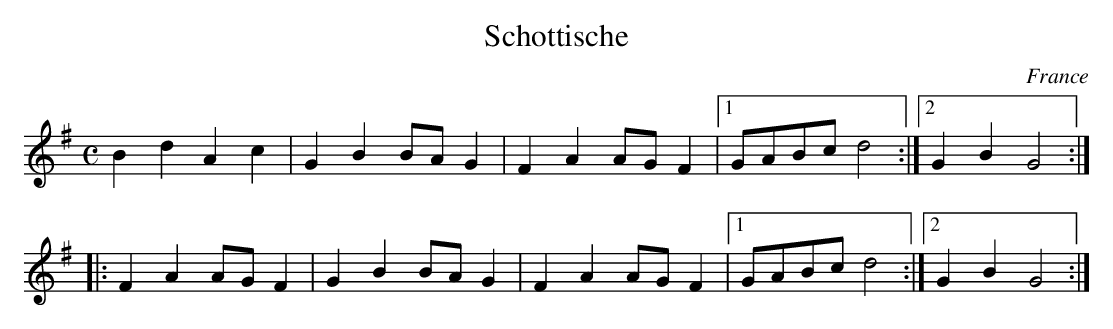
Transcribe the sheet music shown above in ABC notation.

X:1
T:Schottische
M:C
O:France
K:G major
B2d2A2c2|G2B2 BAG2|F2A2AGF2|1GABcd4:|2G2B2G4::
F2A2AGF2|G2B2BAG2|F2A2AGF2|1GABcd4:|2G2B2G4:|
